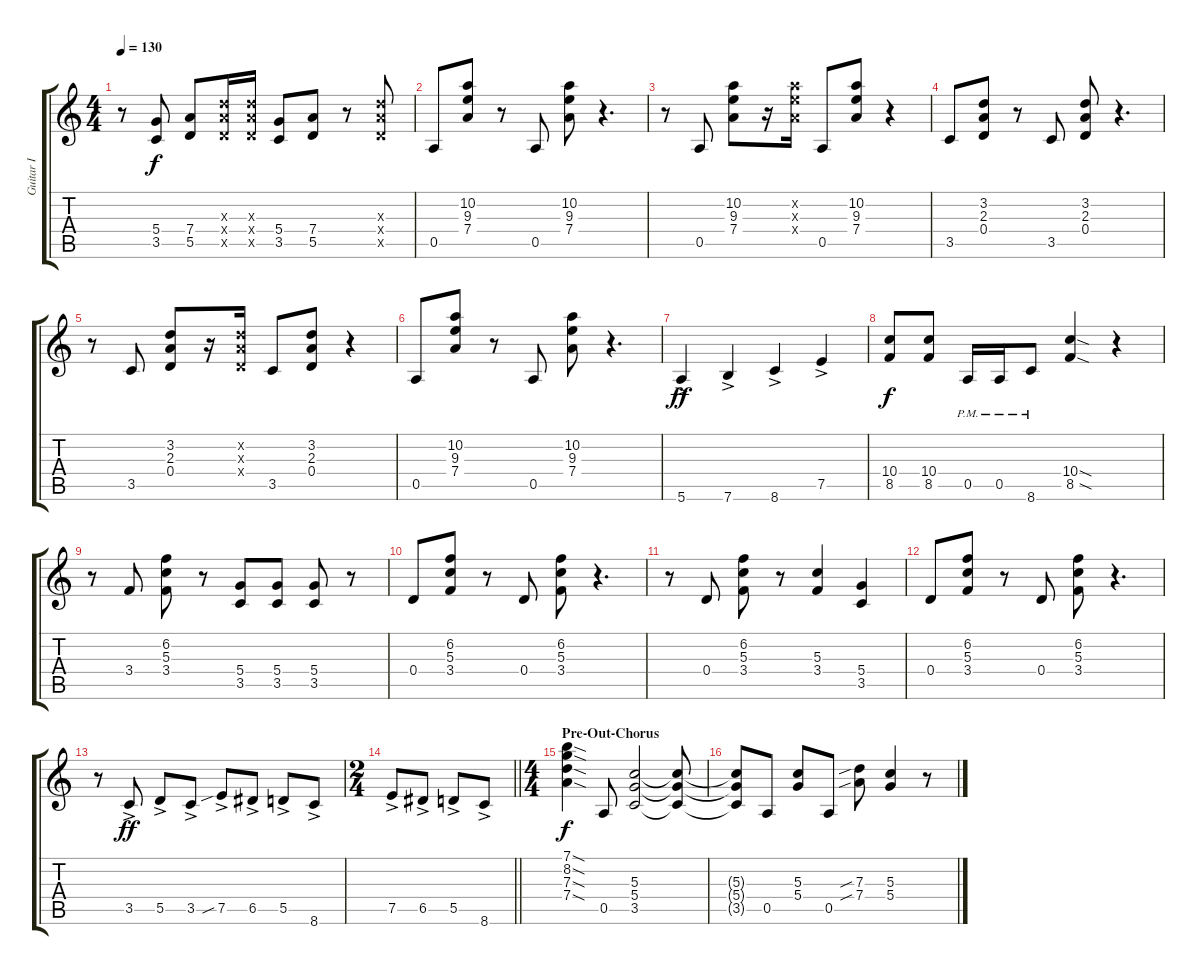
\track ("Guitar I" "Guitar I") {instrument distortionguitar}
\staff {score tabs}
\tuning (E4 B3 G3 D3 A2 E2) {hide}
\ts (4 4)
\tempo 130
\clef g2
\ks c
r.8{dy f} (5.4 3.5).8 (7.4 5.5).8 (7.3{x} 7.4{x} 5.5{x}).16 (7.3{x} 7.4{x} 5.5{x}).16 (5.4 3.5).8 (7.4 5.5).8 r.8 (7.3{x} 7.4{x} 5.5{x}).8 |
0.5.8 (10.2 9.3 7.4).8 r.8 0.5.8 (10.2 9.3 7.4).8 r.4{d} |
r.8 0.5.8 (10.2 9.3 7.4).8 r.16 (10.2{x} 9.3{x} 7.4{x}).16 0.5.8 (10.2 9.3 7.4).8 r.4 |
3.5.8 (3.2 2.3 0.4).8 r.8 3.5.8 (3.2 2.3 0.4).8 r.4{d} |
r.8 3.5.8 (3.2 2.3 0.4).8 r.16 (3.2{x} 2.3{x} 0.4{x}).16 3.5.8 (3.2 2.3 0.4).8 r.4 |
0.5.8 (10.2 9.3 7.4).8 r.8 0.5.8 (10.2 9.3 7.4).8 r.4{d} |
5.6{ac}.4{dy ff} 7.6{ac}.4 8.6{ac}.4 7.5{ac}.4 |
(10.4 8.5).8{dy f} (10.4 8.5).8 0.5{pm}.16 0.5{pm}.16 8.6{pm}.8 (10.4{sod} 8.5{sod}).4 r.4 |
r.8 3.4.8 (6.2 5.3 3.4).8 r.8 (5.4 3.5).8 (5.4 3.5).8 (5.4 3.5).8 r.8 |
0.4.8 (6.2 5.3 3.4).8 r.8 0.4.8 (6.2 5.3 3.4).8 r.4{d} |
r.8 0.4.8 (6.2 5.3 3.4).8 r.8 (5.3 3.4).4 (5.4 3.5).4 |
0.4.8 (6.2 5.3 3.4).8 r.8 0.4.8 (6.2 5.3 3.4).8 r.4{d} |
r.8 3.5{ac}.8{dy ff} 5.5{ac}.8 3.5{ac}.8 7.5{sib ac}.8 6.5{ac}.8 5.5{ac}.8 8.6{ac}.8 |
\ts (2 4)
\barLineRight lightlight
7.5{ac}.8 6.5{ac}.8 5.5{ac}.8 8.6{ac}.8 |
\ts (4 4)
\section ("" "Pre-Out-Chorus")
(7.1{sod} 8.2{sod} 7.3{sod} 7.4{sod}).4{dy f} 0.5.8 (5.3 5.4 3.5).2 (5.3{t} 5.4{t} 3.5{t}).8 |
(5.3{t} 5.4{t} 3.5{t}).8 0.5.8 (5.3 5.4).8 0.5.8 (7.3{sib} 7.4{sib}).8 (5.3 5.4).4 r.8
